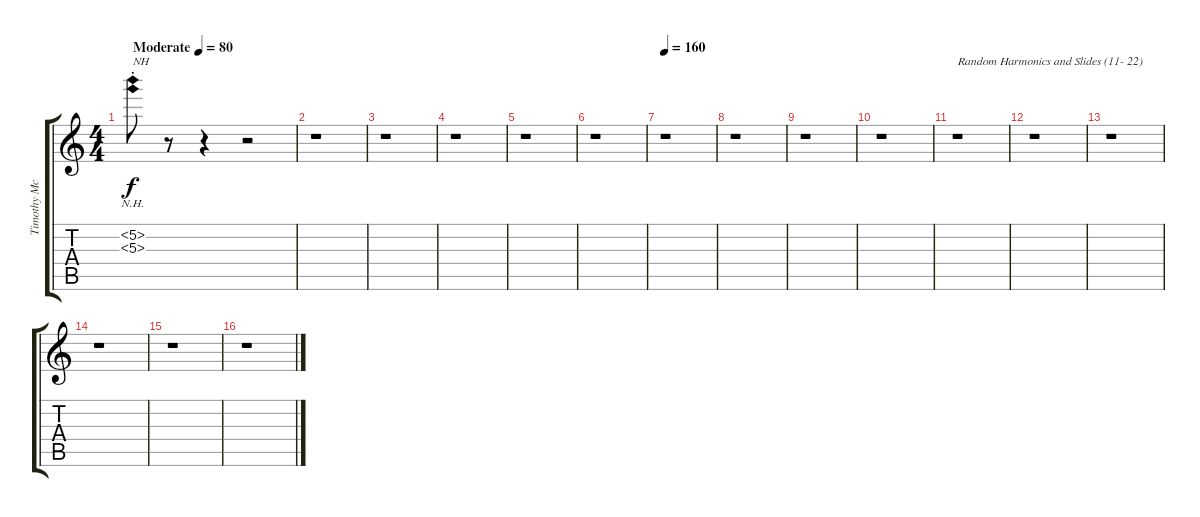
\track ("Timothy McTague - Guitar" "Timothy Mc") {instrument distortionguitar}
\staff {score tabs}
\tuning (E4 B3 G3 D3 A2 D2) {hide}
\ts (4 4)
\tempo (80 "Moderate")
\clef g2
\ks c
(5.2{nh st} 5.3{nh st}).8{txt "NH" dy f instrument distortionguitar} r.8 r.4 r.2 |
r.1 |
r.1 |
r.1 |
r.1 |
r.1 |
\tempo 160
r.1 |
r.1 |
r.1 |
r.1 |
r.1{txt "Random Harmonics and Slides (11- 22)"} |
r.1 |
r.1 |
r.1 |
r.1 |
r.1
